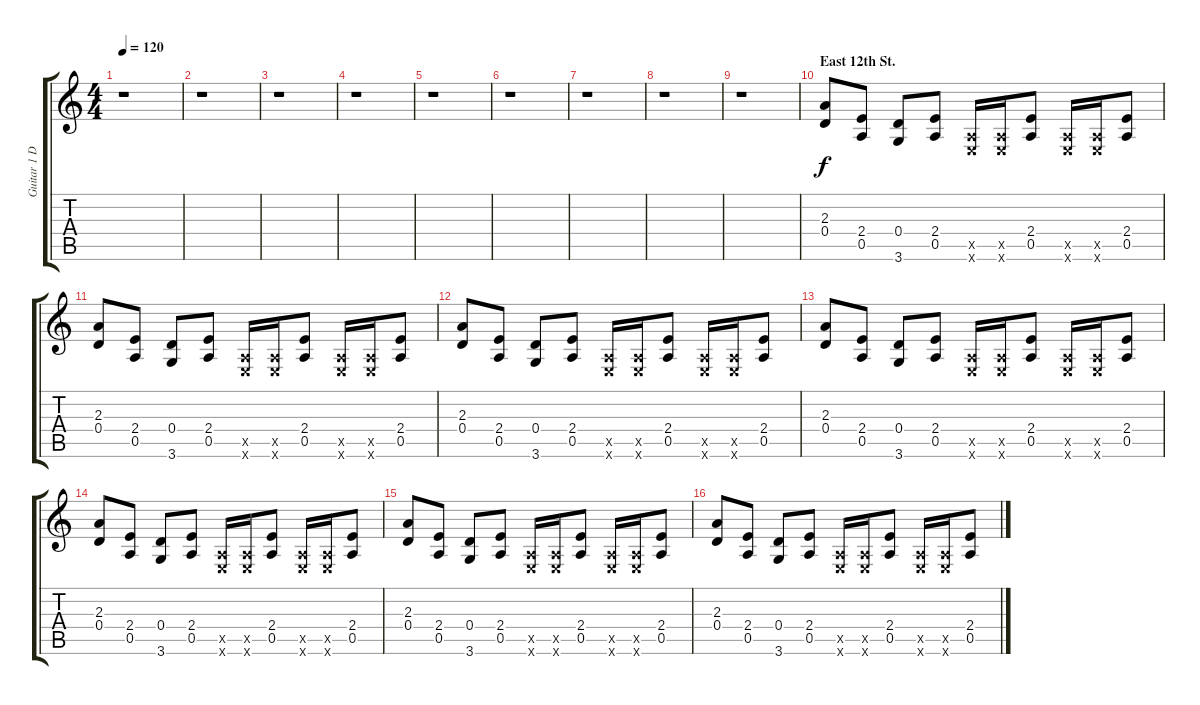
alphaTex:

\track ("Guitar 1 Double" "Guitar 1 D") {instrument overdrivenguitar}
\staff {score tabs}
\tuning (E4 B3 G3 D3 A2 E2) {hide}
\ts (4 4)
\tempo 120
\clef g2
\ks c
r.1{dy f} |
r.1 |
r.1 |
r.1 |
r.1 |
r.1 |
r.1 |
r.1 |
r.1 |
\section ("" "East 12th St.")
(2.3 0.4).8 (2.4 0.5).8 (0.4 3.6).8 (2.4 0.5).8 (0.5{x} 0.6{x}).16 (0.5{x} 0.6{x}).16 (2.4 0.5).8 (0.5{x} 0.6{x}).16 (0.5{x} 0.6{x}).16 (2.4 0.5).8 |
(2.3 0.4).8 (2.4 0.5).8 (0.4 3.6).8 (2.4 0.5).8 (0.5{x} 0.6{x}).16 (0.5{x} 0.6{x}).16 (2.4 0.5).8 (0.5{x} 0.6{x}).16 (0.5{x} 0.6{x}).16 (2.4 0.5).8 |
(2.3 0.4).8 (2.4 0.5).8 (0.4 3.6).8 (2.4 0.5).8 (0.5{x} 0.6{x}).16 (0.5{x} 0.6{x}).16 (2.4 0.5).8 (0.5{x} 0.6{x}).16 (0.5{x} 0.6{x}).16 (2.4 0.5).8 |
(2.3 0.4).8 (2.4 0.5).8 (0.4 3.6).8 (2.4 0.5).8 (0.5{x} 0.6{x}).16 (0.5{x} 0.6{x}).16 (2.4 0.5).8 (0.5{x} 0.6{x}).16 (0.5{x} 0.6{x}).16 (2.4 0.5).8 |
(2.3 0.4).8 (2.4 0.5).8 (0.4 3.6).8 (2.4 0.5).8 (0.5{x} 0.6{x}).16 (0.5{x} 0.6{x}).16 (2.4 0.5).8 (0.5{x} 0.6{x}).16 (0.5{x} 0.6{x}).16 (2.4 0.5).8 |
(2.3 0.4).8 (2.4 0.5).8 (0.4 3.6).8 (2.4 0.5).8 (0.5{x} 0.6{x}).16 (0.5{x} 0.6{x}).16 (2.4 0.5).8 (0.5{x} 0.6{x}).16 (0.5{x} 0.6{x}).16 (2.4 0.5).8 |
(2.3 0.4).8 (2.4 0.5).8 (0.4 3.6).8 (2.4 0.5).8 (0.5{x} 0.6{x}).16 (0.5{x} 0.6{x}).16 (2.4 0.5).8 (0.5{x} 0.6{x}).16 (0.5{x} 0.6{x}).16 (2.4 0.5).8
